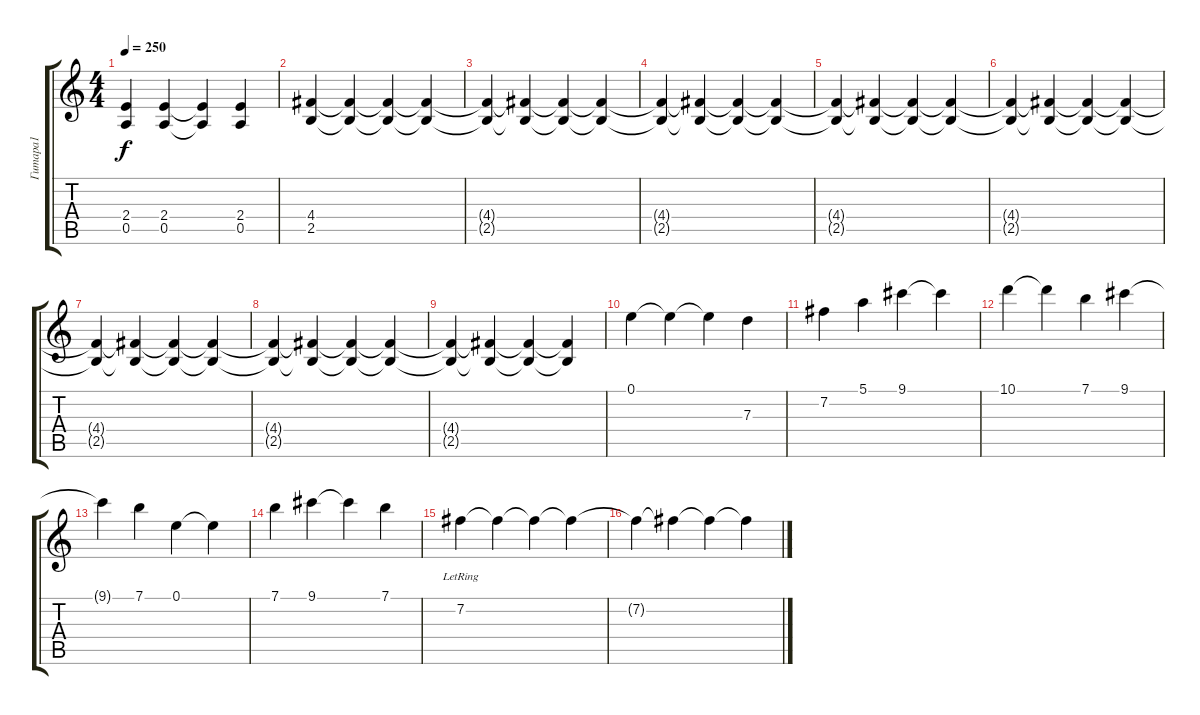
\track ("Гитара1" "Гитара1") {instrument distortionguitar}
\staff {score tabs}
\tuning (E4 B3 G3 D3 A2 E2) {hide}
\ts (4 4)
\tempo 250
\clef g2
\ks c
(2.4{t} 0.5{t}).4{dy f} (2.4 0.5).4 (2.4{t} 0.5{t}).4 (2.4 0.5).4 |
(4.4 2.5).4{volume 9} (4.4{t} 2.5{t}).4 (4.4{t} 2.5{t}).4 (4.4{t} 2.5{t}).4 |
(4.4{t} 2.5{t}).4 (4.4{t} 2.5{t}).4 (4.4{t} 2.5{t}).4 (4.4{t} 2.5{t}).4 |
(4.4{t} 2.5{t}).4 (4.4{t} 2.5{t}).4 (4.4{t} 2.5{t}).4 (4.4{t} 2.5{t}).4 |
(4.4{t} 2.5{t}).4 (4.4{t} 2.5{t}).4 (4.4{t} 2.5{t}).4 (4.4{t} 2.5{t}).4 |
(4.4{t} 2.5{t}).4{volume 0} (4.4{t} 2.5{t}).4 (4.4{t} 2.5{t}).4 (4.4{t} 2.5{t}).4 |
(4.4{t} 2.5{t}).4 (4.4{t} 2.5{t}).4 (4.4{t} 2.5{t}).4 (4.4{t} 2.5{t}).4 |
(4.4{t} 2.5{t}).4 (4.4{t} 2.5{t}).4 (4.4{t} 2.5{t}).4 (4.4{t} 2.5{t}).4 |
(4.4{t} 2.5{t}).4 (4.4{t} 2.5{t}).4 (4.4{t} 2.5{t}).4 (4.4{t} 2.5{t}).4 |
0.1.4{volume 14} 0.1{t}.4 0.1{t}.4 7.3.4 |
7.2.4 5.1.4 9.1.4 9.1{t}.4 |
10.1.4 10.1{t}.4 7.1.4 9.1.4 |
9.1{t}.4 7.1.4 0.1.4 0.1{t}.4 |
7.1.4 9.1.4 9.1{t}.4 7.1.4 |
7.2{lr}.4{volume 10} 7.2{t}.4 7.2{t}.4 7.2{t}.4 |
7.2{t}.4 7.2{t}.4 7.2{t}.4 7.2{t}.4
